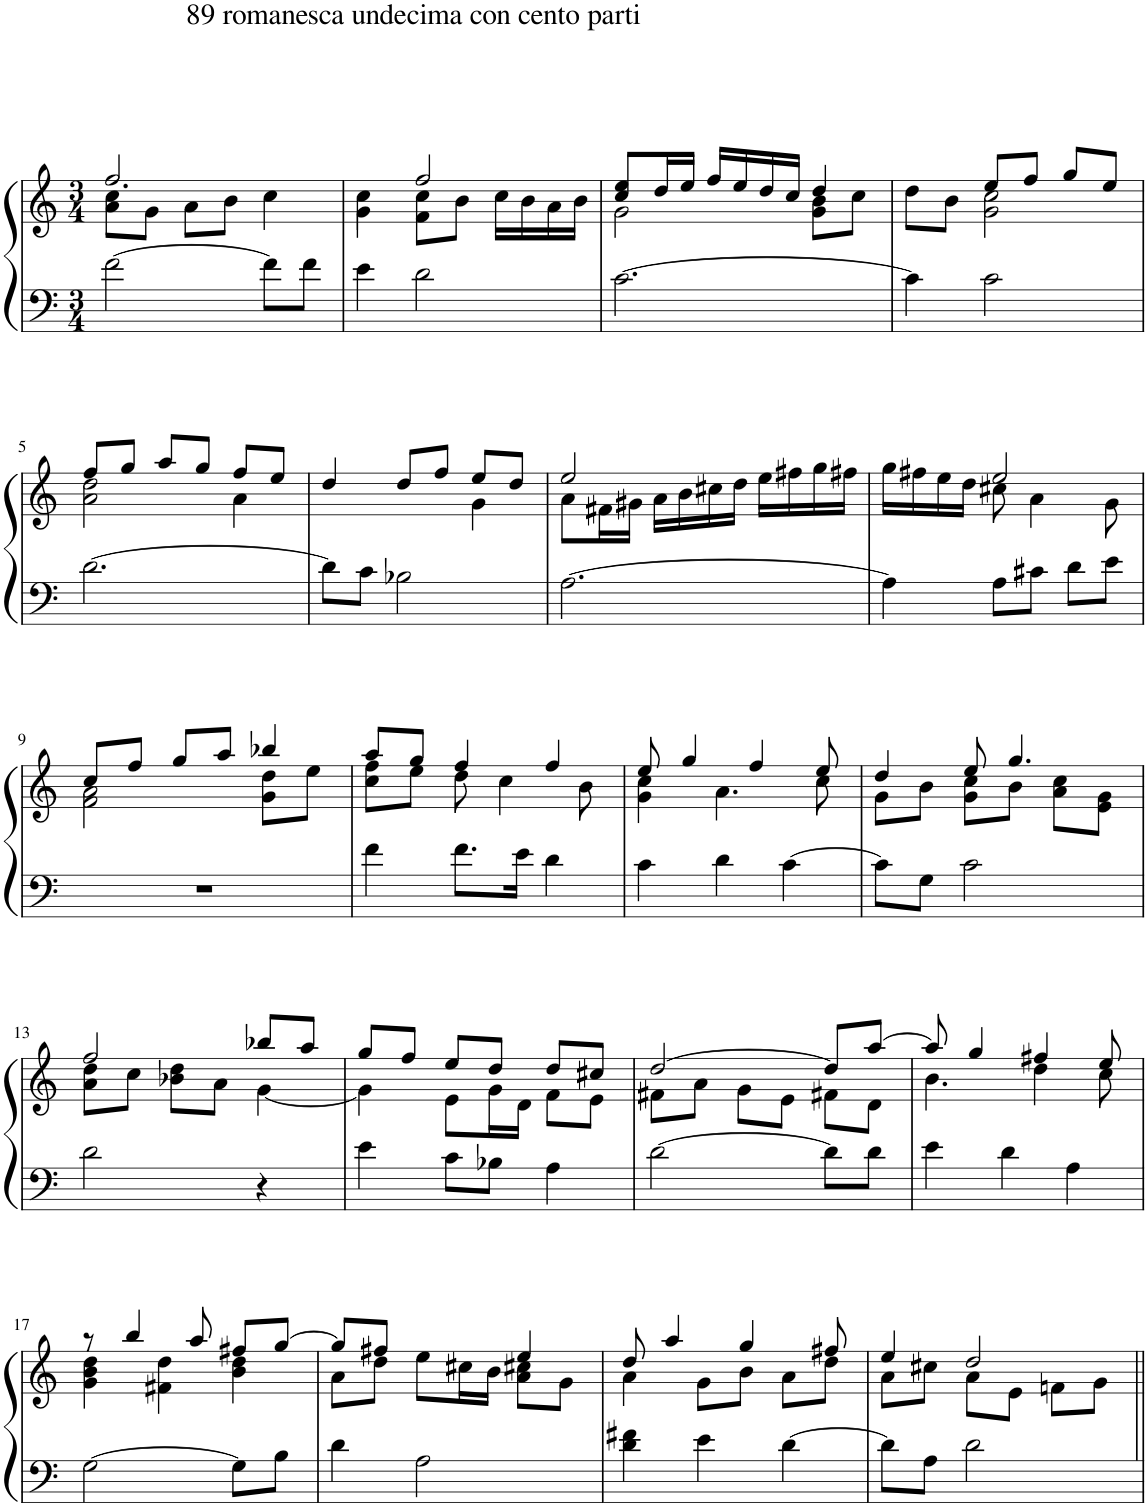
**kern	**kern
*part1	*part1
*staff2	*staff1
*I"Piano	*
*I'Pno.	*
*clefF4	*clefG2
*k[]	*k[]
*M3/4	*M3/4
=1	=1
*	*^
[2f\	2.ff/	8a\ 8cc\L
.	.	8g\J
.	.	8a\L
.	.	8b\J
8f\L]	.	4cc\
8f\J	.	.
=2	=2	=2
4e\	4cc\	4g\
2d\	2ff/	8f\ 8cc\L
.	.	8b\J
.	.	16cc\LL
.	.	16b\
.	.	16a\
.	.	16b\JJ
=3	=3	=3
[2.c\	8cc/ 8ee/L	2g\
.	16dd/L	.
.	16ee/JJ	.
.	16ff/LL	.
.	16ee/	.
.	16dd/	.
.	16cc/JJ	.
.	4dd/	8g\ 8b\L
.	.	8cc\J
=4	=4	=4
4c\]	8dd\L	4ryy
.	8b\J	.
2c\	8ee/L	2g\ 2cc\
.	8ff/J	.
.	8gg/L	.
.	8ee/J	.
!!LO:LB:g=z	!!
=5	=5	=5
[2.d\	8ff/L	2a\ 2dd\
.	8gg/J	.
.	8aa/L	.
.	8gg/J	.
.	8ff/L	4a\
.	8ee/J	.
=6	=6	=6
8d\L]	4dd/	2ryy
8c\J	.	.
2B-X\	8dd/L	.
.	8ff/J	.
.	8ee/L	4g\
.	8dd/J	.
=7	=7	=7
[2.A\	2ee/	8a\L
.	.	16f#X\L
.	.	16g#X\JJ
.	.	16a\LL
.	.	16b\
.	.	16cc#X\
.	.	16dd\JJ
.	16ee\LL	4ryy
.	16ff#X\	.
.	16gg\	.
.	16ff#X\JJ	.
=8	=8	=8
4A\]	16gg\LL	4ryy
.	16ff#X\	.
.	16ee\	.
.	16dd\JJ	.
8A\L	2ee/	8cc#X\
8c#X\J	.	4a\
8d\L	.	.
8e\J	.	8g\
!!LO:LB:g=z	!!
=9	=9	=9
2.r	8cc/L	2f\ 2a\
.	8ff/J	.
.	8gg/L	.
.	8aa/J	.
.	4bb-X/	8g\ 8dd\L
.	.	8ee\J
=10	=10	=10
4f\	8aa/L	8cc\ 8ff\L
.	8gg/J	8ee\J
8.f\L	4ff/	8dd\
.	.	4cc\
16e\Jk	.	.
4d\	4ff/	.
.	.	8b\
=11	=11	=11
4c\	8ee/	4g\ 4cc\
.	4gg/	.
4d\	.	4.a\
.	4ff/	.
[4c\	.	.
.	8ee/	8cc\
=12	=12	=12
8c\L]	4dd/	8g\L
8G\J	.	8b\J
2c\	8ee/	8g\ 8cc\L
.	4.gg/	8b\J
.	.	8a\ 8cc\L
.	.	8e\ 8g\J
!!LO:LB:g=z	!!
=13	=13	=13
2d\	2ff/	8a\ 8dd\L
.	.	8cc\J
.	.	8b-X\ 8dd\L
.	.	8a\J
4r	8bb-X/L	[4g\
.	8aa/J	.
=14	=14	=14
4e\	8gg/L	4g\]
.	8ff/J	.
8c\L	8ee/L	8e\L
8B-X\J	8dd/J	16g\L
.	.	16d\JJ
4A\	8dd/L	8f\L
.	8cc#X/J	8e\J
=15	=15	=15
[2d\	[2dd/	8f#X\L
.	.	8a\J
.	.	8g\L
.	.	8e\J
8d\L]	8dd/L]	8f#X\L
8d\J	[8aa/J	8d\J
=16	=16	=16
4e\	8aa/]	4.b\
.	4gg/	.
4d\	.	.
.	4ff#X/	4dd\
4A\	.	.
.	8ee/	8cc\
!!LO:LB:g=z	!!
=17	=17	=17
[2G\	8r	4g\ 4b\ 4dd\
.	4bb/	.
.	.	4f#X\ 4dd\
.	8aa/	.
8G\L]	8ff#X/L	4b\ 4dd\
8B\J	[8gg/J	.
=18	=18	=18
4d\	8gg/L]	8a\L
.	8ff#X/J	8dd\J
2A\	8ee\L	4ryy
.	16cc#X\L	.
.	16b\JJ	.
.	4ee/	8a\ 8cc#X\L
.	.	8g\J
=19	=19	=19
4d\ 4f#X\	8dd/	4a\
.	4aa/	.
4e\	.	8g\L
.	4gg/	8b\J
[4d\	.	8a\L
.	8ff#X/	8dd\J
=20	=20	=20
8d\L]	4ee/	8a\L
8A\J	.	8cc#X\J
2d\	2dd/	8a\L
.	.	8e\J
.	.	8fn\L
.	.	8g\J
*	*v	*v
=||	=||
*-	*-
